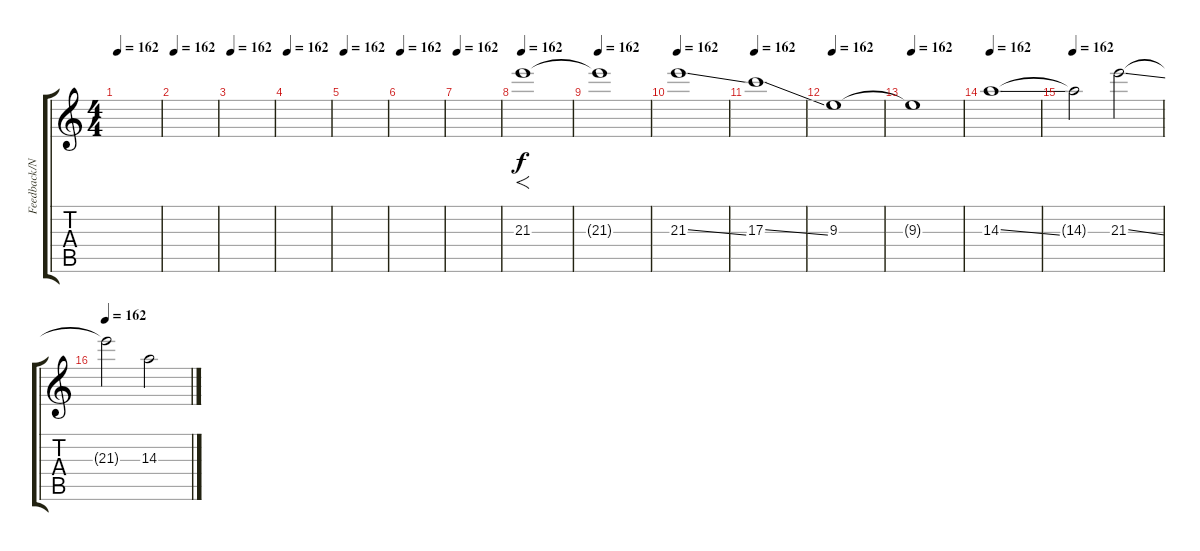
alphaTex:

\track ("Feedback/Noise" "Feedback/N") {instrument overdrivenguitar}
\staff {score tabs}
\tuning (E4 B3 G3 D3 A2 E2) {hide}
\ts (4 4)
\tempo 162
\clef g2
\ks c
|
\tempo 162
|
\tempo 162
|
\tempo 162
|
\tempo 162
|
\tempo 162
|
\tempo 162
|
\tempo 162
21.3.1{f} |
\tempo 162
21.3{t}.1 |
\tempo 162
21.3{ss}.1 |
\tempo 162
17.3{ss}.1 |
\tempo 162
9.3.1 |
\tempo 162
9.3{t}.1 |
\tempo 162
14.3{ss}.1 |
\tempo 162
14.3{t}.2 21.3{ss}.2 |
\tempo 162
21.3{t}.2 14.3.2
